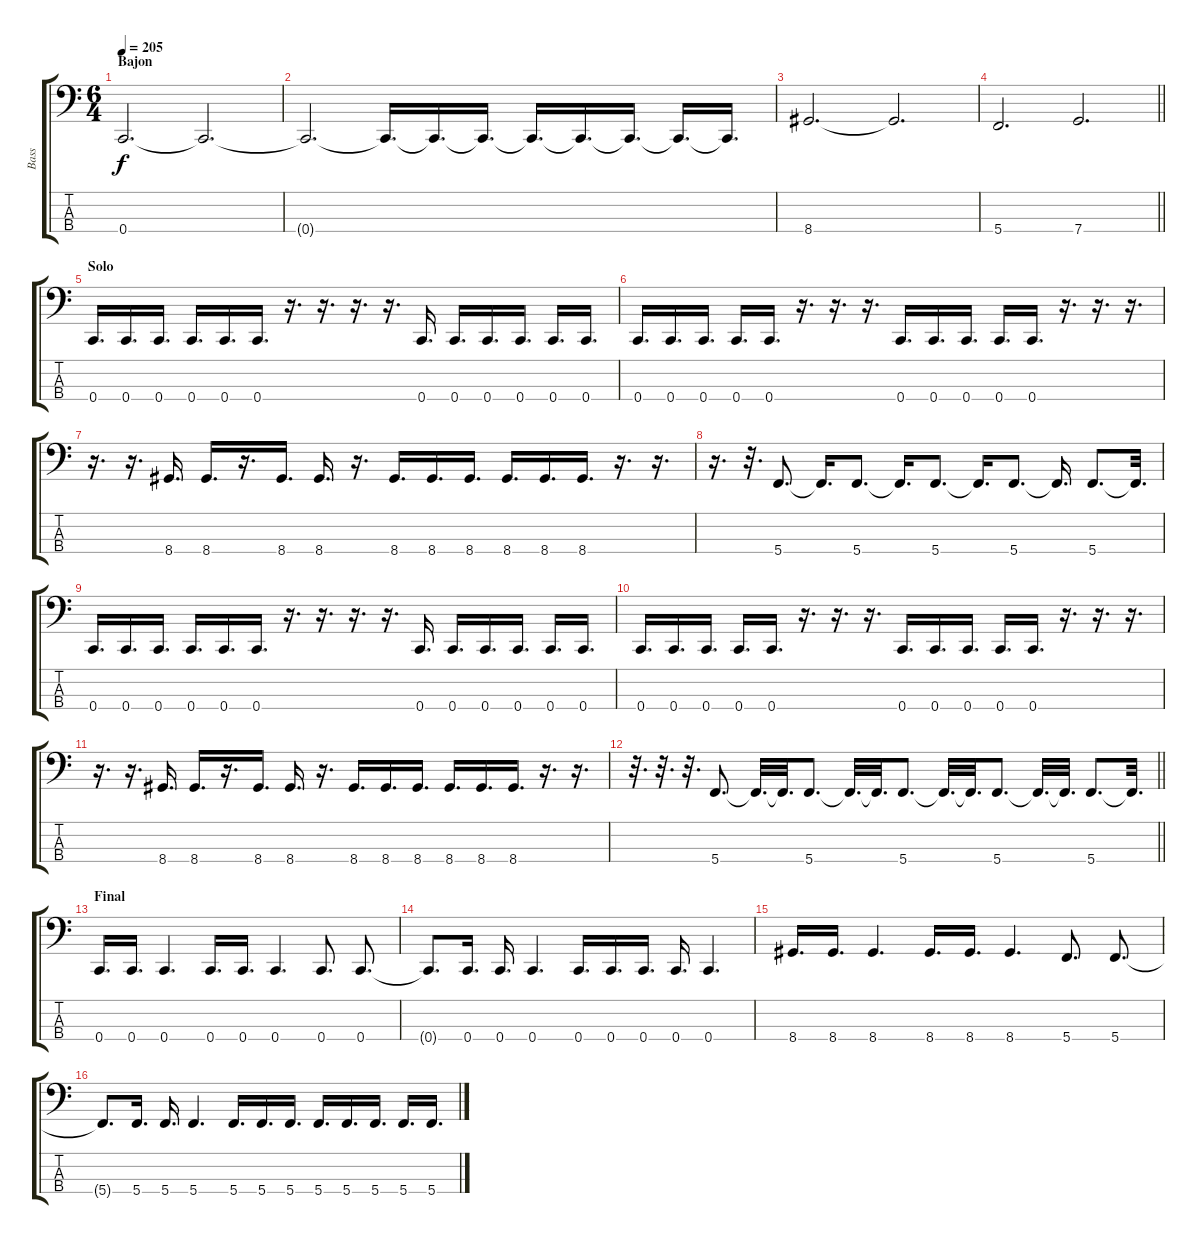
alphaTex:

\track ("Bass" "Bass") {instrument slapbass2}
\staff {score tabs}
\tuning (F2 C2 G1 C1) {hide}
\ts (6 4)
\section ("" "Bajon")
\tempo 205
\clef f4
\ks c
0.4{t}.2{d dy f} 0.4{t}.2{d} |
0.4{t}.2{d} 0.4{t}.16{d} 0.4{t}.16{d} 0.4{t}.16{d} 0.4{t}.16{d} 0.4{t}.16{d} 0.4{t}.16{d} 0.4{t}.16{d} 0.4{t}.16{d} |
8.4.2{d} 8.4{t}.2{d} |
\barLineRight lightlight
5.4.2{d} 7.4.2{d} |
\section ("" "Solo")
0.4.16{d} 0.4.16{d} 0.4.16{d} 0.4.16{d} 0.4.16{d} 0.4.16{d} r.16{d} r.16{d} r.16{d} r.16{d} 0.4.16{d} 0.4.16{d} 0.4.16{d} 0.4.16{d} 0.4.16{d} 0.4.16{d} |
0.4.16{d} 0.4.16{d} 0.4.16{d} 0.4.16{d} 0.4.16{d} r.16{d} r.16{d} r.16{d} 0.4.16{d} 0.4.16{d} 0.4.16{d} 0.4.16{d} 0.4.16{d} r.16{d} r.16{d} r.16{d} |
r.16{d} r.16{d} 8.4.16{d} 8.4.16{d} r.16{d} 8.4.16{d} 8.4.16{d} r.16{d} 8.4.16{d} 8.4.16{d} 8.4.16{d} 8.4.16{d} 8.4.16{d} 8.4.16{d} r.16{d} r.16{d} |
r.16{d} r.32{d} 5.4.8{d} 5.4{t}.16{d} 5.4.8{d} 5.4{t}.16{d} 5.4.8{d} 5.4{t}.16{d} 5.4.8{d} 5.4{t}.16{d} 5.4.8{d} 5.4{t}.32{d} |
0.4.16{d} 0.4.16{d} 0.4.16{d} 0.4.16{d} 0.4.16{d} 0.4.16{d} r.16{d} r.16{d} r.16{d} r.16{d} 0.4.16{d} 0.4.16{d} 0.4.16{d} 0.4.16{d} 0.4.16{d} 0.4.16{d} |
0.4.16{d} 0.4.16{d} 0.4.16{d} 0.4.16{d} 0.4.16{d} r.16{d} r.16{d} r.16{d} 0.4.16{d} 0.4.16{d} 0.4.16{d} 0.4.16{d} 0.4.16{d} r.16{d} r.16{d} r.16{d} |
r.16{d} r.16{d} 8.4.16{d} 8.4.16{d} r.16{d} 8.4.16{d} 8.4.16{d} r.16{d} 8.4.16{d} 8.4.16{d} 8.4.16{d} 8.4.16{d} 8.4.16{d} 8.4.16{d} r.16{d} r.16{d} |
\barLineRight lightlight
r.32{d} r.32{d} r.32{d} 5.4.8{d} 5.4{t}.32{d} 5.4{t}.32{d} 5.4.8{d} 5.4{t}.32{d} 5.4{t}.32{d} 5.4.8{d} 5.4{t}.32{d} 5.4{t}.32{d} 5.4.8{d} 5.4{t}.32{d} 5.4{t}.32{d} 5.4.8{d} 5.4{t}.32{d} |
\section ("" "Final")
0.4.16{d} 0.4.16{d} 0.4.4{d} 0.4.16{d} 0.4.16{d} 0.4.4{d} 0.4.8{d} 0.4.8{d} |
0.4{t}.8{d} 0.4.16{d} 0.4.16{d} 0.4.4{d} 0.4.16{d} 0.4.16{d} 0.4.16{d} 0.4.16{d} 0.4.4{d} |
8.4.16{d} 8.4.16{d} 8.4.4{d} 8.4.16{d} 8.4.16{d} 8.4.4{d} 5.4.8{d} 5.4.8{d} |
5.4{t}.8{d} 5.4.16{d} 5.4.16{d} 5.4.4{d} 5.4.16{d} 5.4.16{d} 5.4.16{d} 5.4.16{d} 5.4.16{d} 5.4.16{d} 5.4.16{d} 5.4.16{d}
